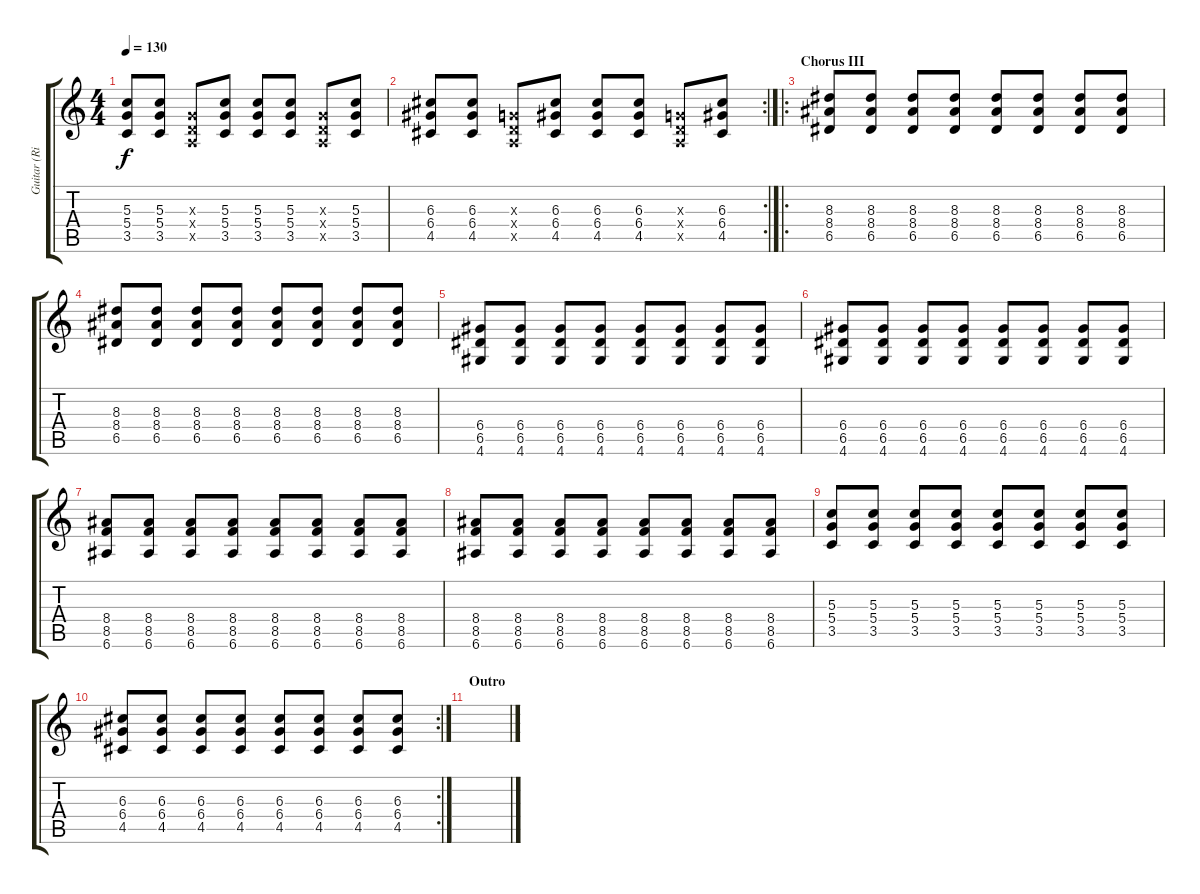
\track ("Guitar (Right)" "Guitar (Ri") {instrument distortionguitar}
\staff {score tabs}
\tuning (E4 B3 G3 D3 A2 E2) {hide}
\ts (4 4)
\tempo 130
\clef g2
\ks c
(5.3 5.4 3.5).8{dy f} (5.3 5.4 3.5).8 (0.3{x} 0.4{x} 0.5{x}).8 (5.3 5.4 3.5).8 (5.3 5.4 3.5).8 (5.3 5.4 3.5).8 (0.3{x} 0.4{x} 0.5{x}).8 (5.3 5.4 3.5).8 |
\rc 2
(6.3 6.4 4.5).8 (6.3 6.4 4.5).8 (0.3{x} 0.4{x} 0.5{x}).8 (6.3 6.4 4.5).8 (6.3 6.4 4.5).8 (6.3 6.4 4.5).8 (0.3{x} 0.4{x} 0.5{x}).8 (6.3 6.4 4.5).8 |
\ro
\section ("" "Chorus III")
(8.3 8.4 6.5).8 (8.3 8.4 6.5).8 (8.3 8.4 6.5).8 (8.3 8.4 6.5).8 (8.3 8.4 6.5).8 (8.3 8.4 6.5).8 (8.3 8.4 6.5).8 (8.3 8.4 6.5).8 |
(8.3 8.4 6.5).8 (8.3 8.4 6.5).8 (8.3 8.4 6.5).8 (8.3 8.4 6.5).8 (8.3 8.4 6.5).8 (8.3 8.4 6.5).8 (8.3 8.4 6.5).8 (8.3 8.4 6.5).8 |
(6.4 6.5 4.6).8 (6.4 6.5 4.6).8 (6.4 6.5 4.6).8 (6.4 6.5 4.6).8 (6.4 6.5 4.6).8 (6.4 6.5 4.6).8 (6.4 6.5 4.6).8 (6.4 6.5 4.6).8 |
(6.4 6.5 4.6).8 (6.4 6.5 4.6).8 (6.4 6.5 4.6).8 (6.4 6.5 4.6).8 (6.4 6.5 4.6).8 (6.4 6.5 4.6).8 (6.4 6.5 4.6).8 (6.4 6.5 4.6).8 |
(8.4 8.5 6.6).8 (8.4 8.5 6.6).8 (8.4 8.5 6.6).8 (8.4 8.5 6.6).8 (8.4 8.5 6.6).8 (8.4 8.5 6.6).8 (8.4 8.5 6.6).8 (8.4 8.5 6.6).8 |
(8.4 8.5 6.6).8 (8.4 8.5 6.6).8 (8.4 8.5 6.6).8 (8.4 8.5 6.6).8 (8.4 8.5 6.6).8 (8.4 8.5 6.6).8 (8.4 8.5 6.6).8 (8.4 8.5 6.6).8 |
(5.3 5.4 3.5).8 (5.3 5.4 3.5).8 (5.3 5.4 3.5).8 (5.3 5.4 3.5).8 (5.3 5.4 3.5).8 (5.3 5.4 3.5).8 (5.3 5.4 3.5).8 (5.3 5.4 3.5).8 |
\rc 2
(6.3 6.4 4.5).8 (6.3 6.4 4.5).8 (6.3 6.4 4.5).8 (6.3 6.4 4.5).8 (6.3 6.4 4.5).8 (6.3 6.4 4.5).8 (6.3 6.4 4.5).8 (6.3 6.4 4.5).8 |
\section ("" "Outro")
